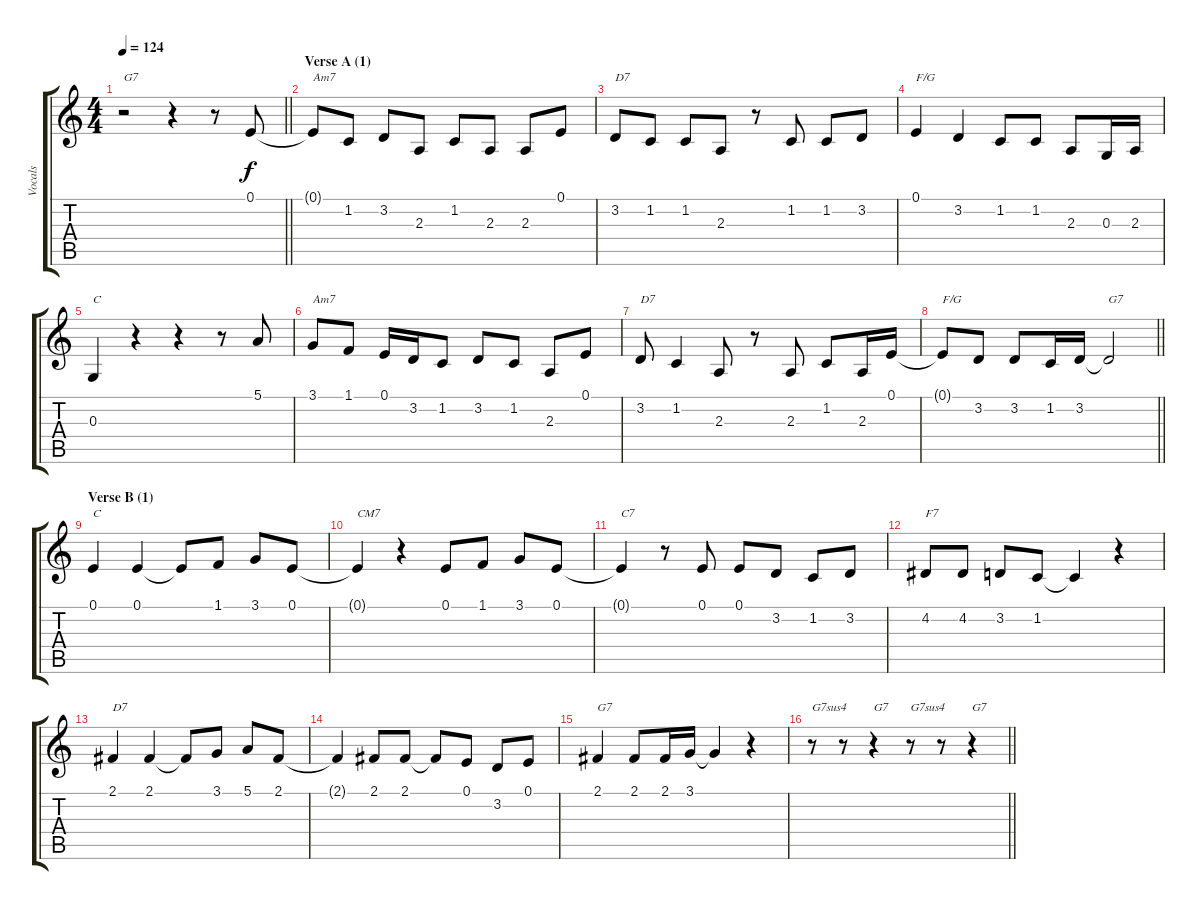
\track ("Vocals" "Vocals") {instrument sopranosax}
\staff {score tabs}
\tuning (E4 B3 G3 D3 A2 E2) {hide}
\ts (4 4)
\tempo 124
\clef g2
\barLineRight lightlight
\ks aminor
r.2{txt "G7" dy f} r.4 r.8 0.1.8 |
\section ("" "Verse A (1)")
0.1{t}.8{txt "Am7"} 1.2.8 3.2.8 2.3.8 1.2.8 2.3.8 2.3.8 0.1.8 |
3.2.8{txt "D7"} 1.2.8 1.2.8 2.3.8 r.8 1.2.8 1.2.8 3.2.8 |
0.1.4{txt "F/G"} 3.2.4 1.2.8 1.2.8 2.3.8 0.3.16 2.3.16 |
0.3.4{txt "C"} r.4 r.4 r.8 5.1.8 |
3.1.8{txt "Am7"} 1.1.8 0.1.16 3.2.16 1.2.8 3.2.8 1.2.8 2.3.8 0.1.8 |
3.2.8{txt "D7"} 1.2.4 2.3.8 r.8 2.3.8 1.2.8 2.3.16 0.1.16 |
\barLineRight lightlight
0.1{t}.8{txt "F/G"} 3.2.8 3.2.8 1.2.16 3.2.16 3.2{t}.2{txt "G7"} |
\section ("" "Verse B (1)")
0.1.4{txt "C"} 0.1.4 0.1{t}.8 1.1.8 3.1.8 0.1.8 |
0.1{t}.4{txt "CM7"} r.4 0.1.8 1.1.8 3.1.8 0.1.8 |
0.1{t}.4{txt "C7"} r.8 0.1.8 0.1.8 3.2.8 1.2.8 3.2.8 |
4.2.8{txt "F7"} 4.2.8 3.2.8 1.2.8 1.2{t}.4 r.4 |
2.1.4{txt "D7"} 2.1.4 2.1{t}.8 3.1.8 5.1.8 2.1.8 |
2.1{t}.4 2.1.8 2.1.8 2.1{t}.8 0.1.8 3.2.8 0.1.8 |
2.1.4{txt "G7"} 2.1.8 2.1.16 3.1.16 3.1{t}.4 r.4 |
\barLineRight lightlight
r.8{txt "G7sus4"} r.8 r.4{txt "G7"} r.8{txt "G7sus4"} r.8 r.4{txt "G7"}
